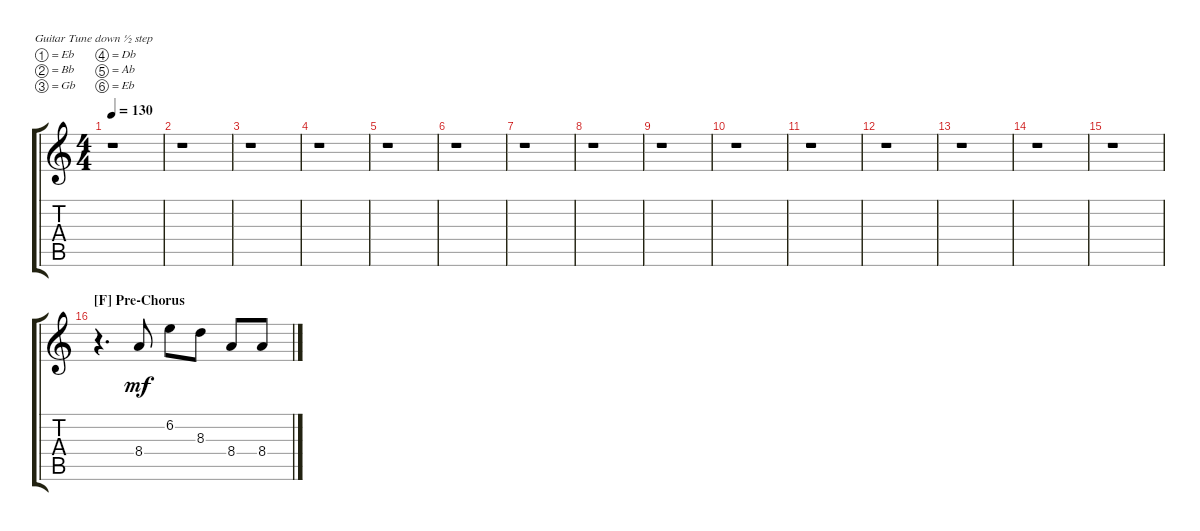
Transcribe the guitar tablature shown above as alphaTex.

\defaultSystemsLayout 4
\bracketExtendMode groupsimilarinstruments
\singleTrackTrackNamePolicy hidden
\multiTrackTrackNamePolicy hidden
\firstSystemTrackNameOrientation horizontal
\otherSystemsTrackNameOrientation horizontal
\track ("Vladimir Holstinin" "E-Gt") {instrument electricguitarclean}
\staff {score tabs}
\tuning (Eb4 Bb3 Gb3 Db3 Ab2 Eb2)
\ts (4 4)
\tempo 130
\clef g2
\scale
1.03909
\ks c
r.1{dy mf} |
\scale
0.960908 r.1 |
\scale
1.03909 r.1 |
\scale
0.960908 r.1 |
\scale
1.03909 r.1 |
\scale
0.960908 r.1 |
\scale
1.03909 r.1 |
\scale
0.960908 r.1 |
\scale
1.03909 r.1 |
\scale
0.960908 r.1 |
\scale
1.03909 r.1 |
\scale
0.960908 r.1 |
\scale
1.03909 r.1 |
\scale
0.960908 r.1 |
\scale
1.03909 r.1 |
\section ("F" "Pre-Chorus")
\scale
0.960908 r.4{d} 8.4.8 6.2.8 8.3.8 8.4.8 8.4.8
